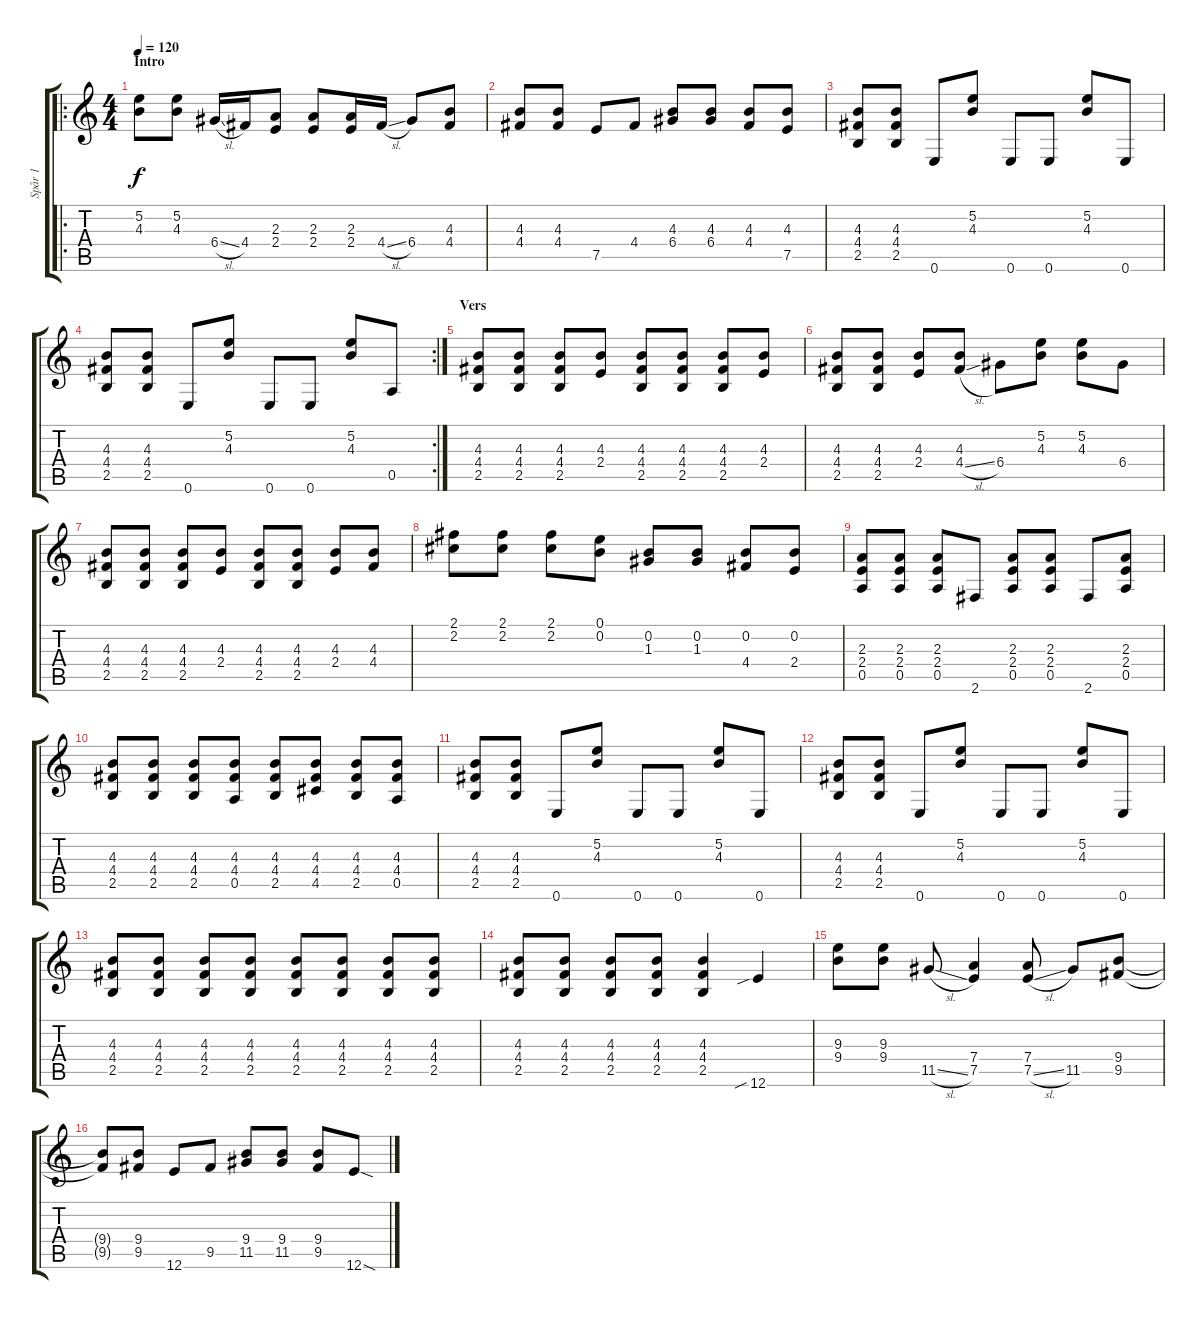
\track ("Spår 1" "Spår 1") {instrument acousticguitarsteel}
\staff {score tabs}
\tuning (E4 B3 G3 D3 A2 E2) {hide}
\ro
\ts (4 4)
\section ("" "Intro")
\tempo 120
\clef g2
\ks c
(5.2 4.3).8{dy f instrument acousticguitarsteel} (5.2 4.3).8 6.4{sl}.16 4.4.16 (2.3 2.4).8 (2.3 2.4).8 (2.3 2.4).16 4.4{sl}.16 6.4.8 (4.3 4.4).8 |
(4.3 4.4).8 (4.3 4.4).8 7.5.8 4.4.8 (4.3 6.4).8 (4.3 6.4).8 (4.3 4.4).8 (4.3 7.5).8 |
(4.3 4.4 2.5).8 (4.3 4.4 2.5).8 0.6.8 (5.2 4.3).8 0.6.8 0.6.8 (5.2 4.3).8 0.6.8 |
\rc 2
(4.3 4.4 2.5).8 (4.3 4.4 2.5).8 0.6.8 (5.2 4.3).8 0.6.8 0.6.8 (5.2 4.3).8 0.5.8 |
\section ("" "Vers")
(4.3 4.4 2.5).8 (4.3 4.4 2.5).8 (4.3 4.4 2.5).8 (4.3 2.4).8 (4.3 4.4 2.5).8 (4.3 4.4 2.5).8 (4.3 4.4 2.5).8 (4.3 2.4).8 |
(4.3 4.4 2.5).8 (4.3 4.4 2.5).8 (4.3 2.4).8 (4.3 4.4{sl}).8 6.4.8 (5.2 4.3).8 (5.2 4.3).8 6.4.8 |
(4.3 4.4 2.5).8 (4.3 4.4 2.5).8 (4.3 4.4 2.5).8 (4.3 2.4).8 (4.3 4.4 2.5).8 (4.3 4.4 2.5).8 (4.3 2.4).8 (4.3 4.4).8 |
(2.1 2.2).8 (2.1 2.2).8 (2.1 2.2).8 (0.1 0.2).8 (0.2 1.3).8 (0.2 1.3).8 (0.2 4.4).8 (0.2 2.4).8 |
(2.3 2.4 0.5).8 (2.3 2.4 0.5).8 (2.3 2.4 0.5).8 2.6.8 (2.3 2.4 0.5).8 (2.3 2.4 0.5).8 2.6.8 (2.3 2.4 0.5).8 |
(4.3 4.4 2.5).8 (4.3 4.4 2.5).8 (4.3 4.4 2.5).8 (4.3 4.4 0.5).8 (4.3 4.4 2.5).8 (4.3 4.4 4.5).8 (4.3 4.4 2.5).8 (4.3 4.4 0.5).8 |
(4.3 4.4 2.5).8 (4.3 4.4 2.5).8 0.6.8 (5.2 4.3).8 0.6.8 0.6.8 (5.2 4.3).8 0.6.8 |
(4.3 4.4 2.5).8 (4.3 4.4 2.5).8 0.6.8 (5.2 4.3).8 0.6.8 0.6.8 (5.2 4.3).8 0.6.8 |
(4.3 4.4 2.5).8 (4.3 4.4 2.5).8 (4.3 4.4 2.5).8 (4.3 4.4 2.5).8 (4.3 4.4 2.5).8 (4.3 4.4 2.5).8 (4.3 4.4 2.5).8 (4.3 4.4 2.5).8 |
(4.3 4.4 2.5).8 (4.3 4.4 2.5).8 (4.3 4.4 2.5).8 (4.3 4.4 2.5).8 (4.3 4.4 2.5).4 12.6{sib}.4 |
(9.3 9.4).8 (9.3 9.4).8 11.5{sl}.8 (7.4 7.5).4 (7.4 7.5{sl}).8 11.5.8 (9.4 9.5).8 |
(9.4{t} 9.5{t}).8 (9.4 9.5).8 12.6.8 9.5.8 (9.4 11.5).8 (9.4 11.5).8 (9.4 9.5).8 12.6{sod}.8
